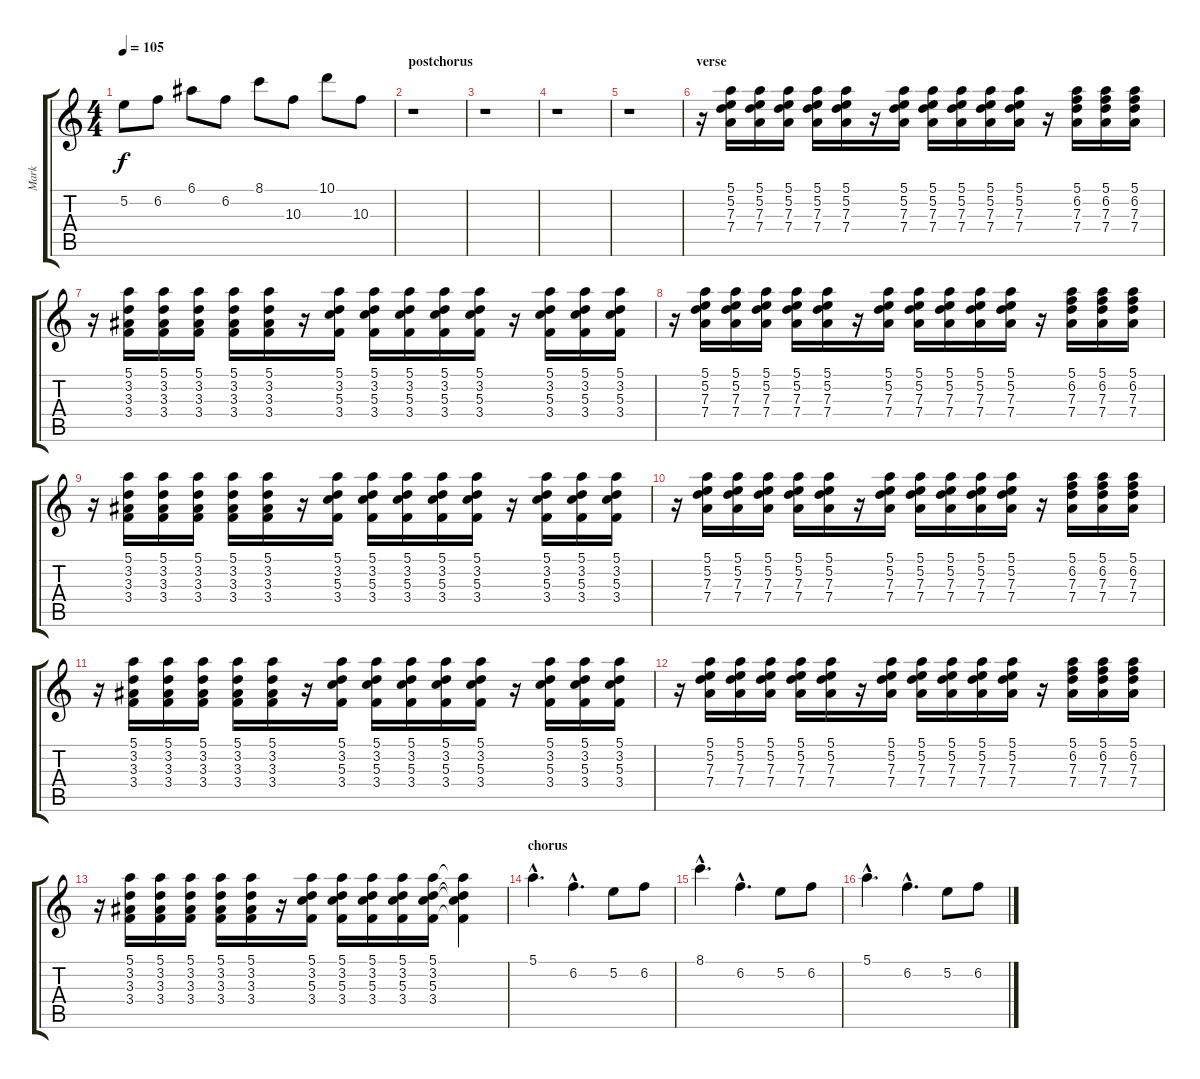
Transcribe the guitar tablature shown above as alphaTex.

\track ("Mark" "Mark") {instrument distortionguitar}
\staff {score tabs}
\tuning (E4 B3 G3 D3 A2 D2) {hide}
\ts (4 4)
\tempo 105
\clef g2
\ks c
5.2.8{dy f} 6.2.8 6.1.8 6.2.8 8.1.8 10.3.8 10.1.8 10.3.8 |
\section ("" "postchorus")
r.1 |
r.1 |
r.1 |
r.1 |
\section ("" "verse")
r.16{volume 9 instrument electricguitarjazz} (5.1 5.2 7.3 7.4).16 (5.1 5.2 7.3 7.4).16 (5.1 5.2 7.3 7.4).16 (5.1 5.2 7.3 7.4).16 (5.1 5.2 7.3 7.4).16 r.16 (5.1 5.2 7.3 7.4).16 (5.1 5.2 7.3 7.4).16 (5.1 5.2 7.3 7.4).16 (5.1 5.2 7.3 7.4).16 (5.1 5.2 7.3 7.4).16 r.16 (5.1 6.2 7.3 7.4).16 (5.1 6.2 7.3 7.4).16 (5.1 6.2 7.3 7.4).16 |
r.16 (5.1 3.2 3.3 3.4).16 (5.1 3.2 3.3 3.4).16 (5.1 3.2 3.3 3.4).16 (5.1 3.2 3.3 3.4).16 (5.1 3.2 3.3 3.4).16 r.16 (5.1 3.2 5.3 3.4).16 (5.1 3.2 5.3 3.4).16 (5.1 3.2 5.3 3.4).16 (5.1 3.2 5.3 3.4).16 (5.1 3.2 5.3 3.4).16 r.16 (5.1 3.2 5.3 3.4).16 (5.1 3.2 5.3 3.4).16 (5.1 3.2 5.3 3.4).16 |
r.16 (5.1 5.2 7.3 7.4).16 (5.1 5.2 7.3 7.4).16 (5.1 5.2 7.3 7.4).16 (5.1 5.2 7.3 7.4).16 (5.1 5.2 7.3 7.4).16 r.16 (5.1 5.2 7.3 7.4).16 (5.1 5.2 7.3 7.4).16 (5.1 5.2 7.3 7.4).16 (5.1 5.2 7.3 7.4).16 (5.1 5.2 7.3 7.4).16 r.16 (5.1 6.2 7.3 7.4).16 (5.1 6.2 7.3 7.4).16 (5.1 6.2 7.3 7.4).16 |
r.16 (5.1 3.2 3.3 3.4).16 (5.1 3.2 3.3 3.4).16 (5.1 3.2 3.3 3.4).16 (5.1 3.2 3.3 3.4).16 (5.1 3.2 3.3 3.4).16 r.16 (5.1 3.2 5.3 3.4).16 (5.1 3.2 5.3 3.4).16 (5.1 3.2 5.3 3.4).16 (5.1 3.2 5.3 3.4).16 (5.1 3.2 5.3 3.4).16 r.16 (5.1 3.2 5.3 3.4).16 (5.1 3.2 5.3 3.4).16 (5.1 3.2 5.3 3.4).16 |
r.16 (5.1 5.2 7.3 7.4).16 (5.1 5.2 7.3 7.4).16 (5.1 5.2 7.3 7.4).16 (5.1 5.2 7.3 7.4).16 (5.1 5.2 7.3 7.4).16 r.16 (5.1 5.2 7.3 7.4).16 (5.1 5.2 7.3 7.4).16 (5.1 5.2 7.3 7.4).16 (5.1 5.2 7.3 7.4).16 (5.1 5.2 7.3 7.4).16 r.16 (5.1 6.2 7.3 7.4).16 (5.1 6.2 7.3 7.4).16 (5.1 6.2 7.3 7.4).16 |
r.16 (5.1 3.2 3.3 3.4).16 (5.1 3.2 3.3 3.4).16 (5.1 3.2 3.3 3.4).16 (5.1 3.2 3.3 3.4).16 (5.1 3.2 3.3 3.4).16 r.16 (5.1 3.2 5.3 3.4).16 (5.1 3.2 5.3 3.4).16 (5.1 3.2 5.3 3.4).16 (5.1 3.2 5.3 3.4).16 (5.1 3.2 5.3 3.4).16 r.16 (5.1 3.2 5.3 3.4).16 (5.1 3.2 5.3 3.4).16 (5.1 3.2 5.3 3.4).16 |
r.16 (5.1 5.2 7.3 7.4).16 (5.1 5.2 7.3 7.4).16 (5.1 5.2 7.3 7.4).16 (5.1 5.2 7.3 7.4).16 (5.1 5.2 7.3 7.4).16 r.16 (5.1 5.2 7.3 7.4).16 (5.1 5.2 7.3 7.4).16 (5.1 5.2 7.3 7.4).16 (5.1 5.2 7.3 7.4).16 (5.1 5.2 7.3 7.4).16 r.16 (5.1 6.2 7.3 7.4).16 (5.1 6.2 7.3 7.4).16 (5.1 6.2 7.3 7.4).16 |
r.16 (5.1 3.2 3.3 3.4).16 (5.1 3.2 3.3 3.4).16 (5.1 3.2 3.3 3.4).16 (5.1 3.2 3.3 3.4).16 (5.1 3.2 3.3 3.4).16 r.16 (5.1 3.2 5.3 3.4).16 (5.1 3.2 5.3 3.4).16 (5.1 3.2 5.3 3.4).16 (5.1 3.2 5.3 3.4).16 (5.1 3.2 5.3 3.4).16 (5.1{t} 3.2{t} 5.3{t} 3.4{t}).4 |
\section ("" "chorus")
5.1{hac}.4{d volume 11 instrument distortionguitar} 6.2{hac}.4{d} 5.2.8 6.2.8 |
8.1{hac}.4{d} 6.2{hac}.4{d} 5.2.8 6.2.8 |
5.1{hac}.4{d} 6.2{hac}.4{d} 5.2.8 6.2.8
